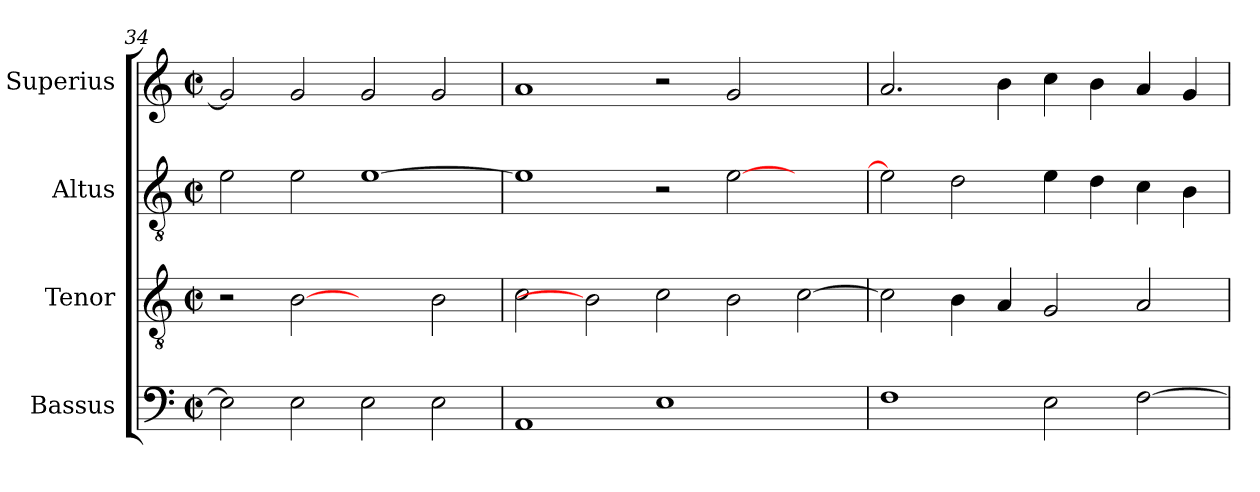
**kern	**kern	**kern	**kern
*part4	*part3	*part2	*part1
*staff4	*staff3	*staff2	*staff1
*I"Bassus	*I"Tenor	*I"Altus	*I"Superius
*I'B.	*I'T.	*I'T.	*I'S.
*clefF4	*clefGv2	*clefGv2	*clefG2
*	*ITrd7c12	*ITrd7c12	*
*k[]	*k[]	*k[]	*k[]
*C:	*C:	*C:	*C:
*M2/2	*M2/2	*M2/2	*M2/2
*met(c|)	*met(c|)	*met(c|)	*met(c|)
=34	=34	=34	=34
2Ei\]	2r	2Ei\	2gi/]
2Ei\	[2BBi	2Ei\	2gi/
2Ei\	2ryy	[>1Ei	2gi/
2Ei\	2BBi\	.	2gi/
!!LO:LB:g=z
=35	=35	=35	=35
1AAi	2Ci\	1Ei]	1ai
.	2BBi]	.	.
1Ei	2Ci\	2r	2r
.	2BBi\	[>2Ei\	2gi/
2ryy	[>2Ci\	2ryy	2ryy
=36	=36	=36	=36
1Fi	2Ci\]	2Ei\]	2.ai/
.	4BBi\	2Di\	.
.	4AAi/	.	4bi\
2Ei\	2GGi/	4Ei\	4cci\
.	.	4Di\	4bi\
[>2Fi\	2AAi/	4Ci\	4ai/
.	.	4BBi\	4gi/
=	=	=	=
*-	*-	*-	*-
